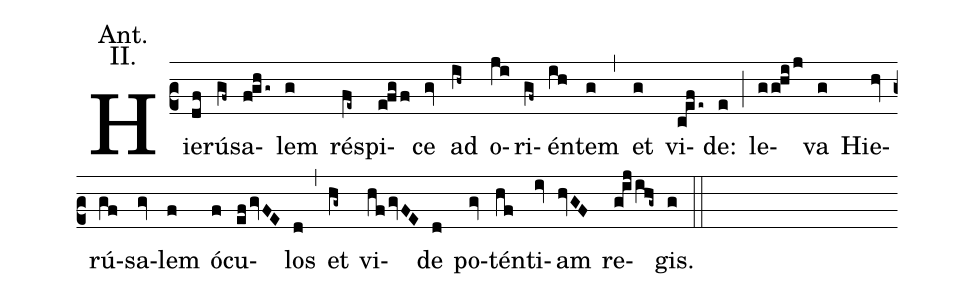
annotation: Ant.;
annotation: II.;
%%
(c2) Hie(df)rú(gf~)sa(fghg~)lem(g) rés(fe~)pi(efgf)ce(gv) ad(ih~) o(ji)ri(gf~)én(ih)tem(g) (,)
et(g) vi(cefe~)de:(e) (;)
le(gghij)va(g) Hie(hv)rú(gf)sa(gv)lem(f) ó(f)cu(efgvFE)los(d) (,)
et(hg~) vi(hfgvFE)de(d) po(gv)tén(hf)ti(iv)am(hvGF) re(gijihg~)gis.(g) (::)
